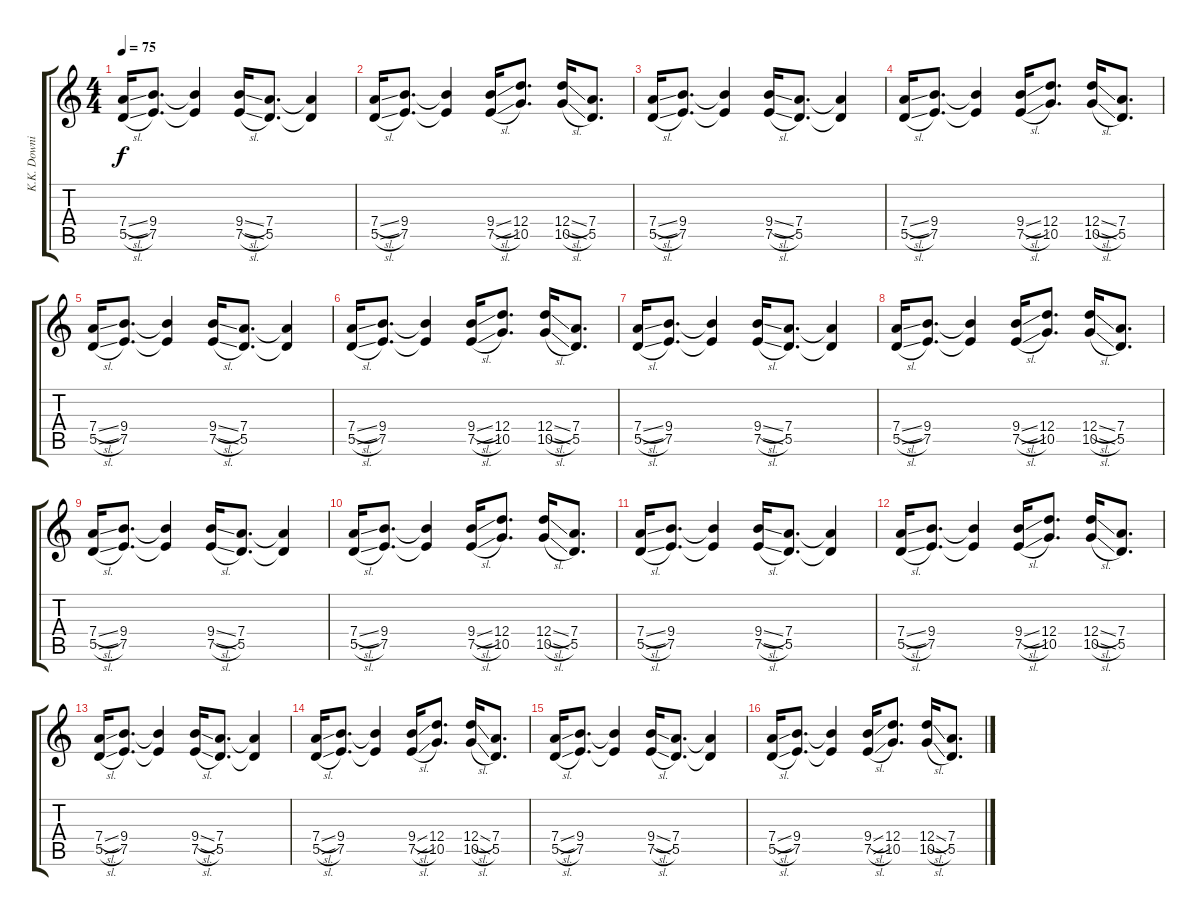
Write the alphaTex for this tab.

\track ("K.K. Downing" "K.K. Downi") {instrument distortionguitar}
\staff {score tabs}
\tuning (E4 B3 G3 D3 A2 E2) {hide}
\ts (4 4)
\tempo 75
\clef g2
\ks c
(7.4{sl} 5.5{sl}).16{dy f volume 13 instrument electricguitarjazz} (9.4 7.5).8{d} (9.4{t} 7.5{t}).4 (9.4{sl} 7.5{sl}).16 (7.4 5.5).8{d} (7.4{t} 5.5{t}).4 |
(7.4{sl} 5.5{sl}).16 (9.4 7.5).8{d} (9.4{t} 7.5{t}).4 (9.4{sl} 7.5{sl}).16 (12.4 10.5).8{d} (12.4{sl} 10.5{sl}).16 (7.4 5.5).8{d} |
(7.4{sl} 5.5{sl}).16 (9.4 7.5).8{d} (9.4{t} 7.5{t}).4 (9.4{sl} 7.5{sl}).16 (7.4 5.5).8{d} (7.4{t} 5.5{t}).4 |
(7.4{sl} 5.5{sl}).16 (9.4 7.5).8{d} (9.4{t} 7.5{t}).4 (9.4{sl} 7.5{sl}).16 (12.4 10.5).8{d} (12.4{sl} 10.5{sl}).16 (7.4 5.5).8{d} |
(7.4{sl} 5.5{sl}).16 (9.4 7.5).8{d} (9.4{t} 7.5{t}).4 (9.4{sl} 7.5{sl}).16 (7.4 5.5).8{d} (7.4{t} 5.5{t}).4 |
(7.4{sl} 5.5{sl}).16 (9.4 7.5).8{d} (9.4{t} 7.5{t}).4 (9.4{sl} 7.5{sl}).16 (12.4 10.5).8{d} (12.4{sl} 10.5{sl}).16 (7.4 5.5).8{d} |
(7.4{sl} 5.5{sl}).16 (9.4 7.5).8{d} (9.4{t} 7.5{t}).4 (9.4{sl} 7.5{sl}).16 (7.4 5.5).8{d} (7.4{t} 5.5{t}).4 |
(7.4{sl} 5.5{sl}).16 (9.4 7.5).8{d} (9.4{t} 7.5{t}).4 (9.4{sl} 7.5{sl}).16 (12.4 10.5).8{d} (12.4{sl} 10.5{sl}).16 (7.4 5.5).8{d} |
(7.4{sl} 5.5{sl}).16 (9.4 7.5).8{d} (9.4{t} 7.5{t}).4 (9.4{sl} 7.5{sl}).16 (7.4 5.5).8{d} (7.4{t} 5.5{t}).4 |
(7.4{sl} 5.5{sl}).16 (9.4 7.5).8{d} (9.4{t} 7.5{t}).4 (9.4{sl} 7.5{sl}).16 (12.4 10.5).8{d} (12.4{sl} 10.5{sl}).16 (7.4 5.5).8{d} |
(7.4{sl} 5.5{sl}).16 (9.4 7.5).8{d} (9.4{t} 7.5{t}).4 (9.4{sl} 7.5{sl}).16 (7.4 5.5).8{d} (7.4{t} 5.5{t}).4 |
(7.4{sl} 5.5{sl}).16 (9.4 7.5).8{d} (9.4{t} 7.5{t}).4 (9.4{sl} 7.5{sl}).16 (12.4 10.5).8{d} (12.4{sl} 10.5{sl}).16 (7.4 5.5).8{d} |
(7.4{sl} 5.5{sl}).16 (9.4 7.5).8{d} (9.4{t} 7.5{t}).4 (9.4{sl} 7.5{sl}).16 (7.4 5.5).8{d} (7.4{t} 5.5{t}).4 |
(7.4{sl} 5.5{sl}).16 (9.4 7.5).8{d} (9.4{t} 7.5{t}).4 (9.4{sl} 7.5{sl}).16 (12.4 10.5).8{d} (12.4{sl} 10.5{sl}).16 (7.4 5.5).8{d} |
(7.4{sl} 5.5{sl}).16 (9.4 7.5).8{d} (9.4{t} 7.5{t}).4 (9.4{sl} 7.5{sl}).16 (7.4 5.5).8{d} (7.4{t} 5.5{t}).4 |
(7.4{sl} 5.5{sl}).16 (9.4 7.5).8{d} (9.4{t} 7.5{t}).4 (9.4{sl} 7.5{sl}).16 (12.4 10.5).8{d} (12.4{sl} 10.5{sl}).16 (7.4 5.5).8{d}
